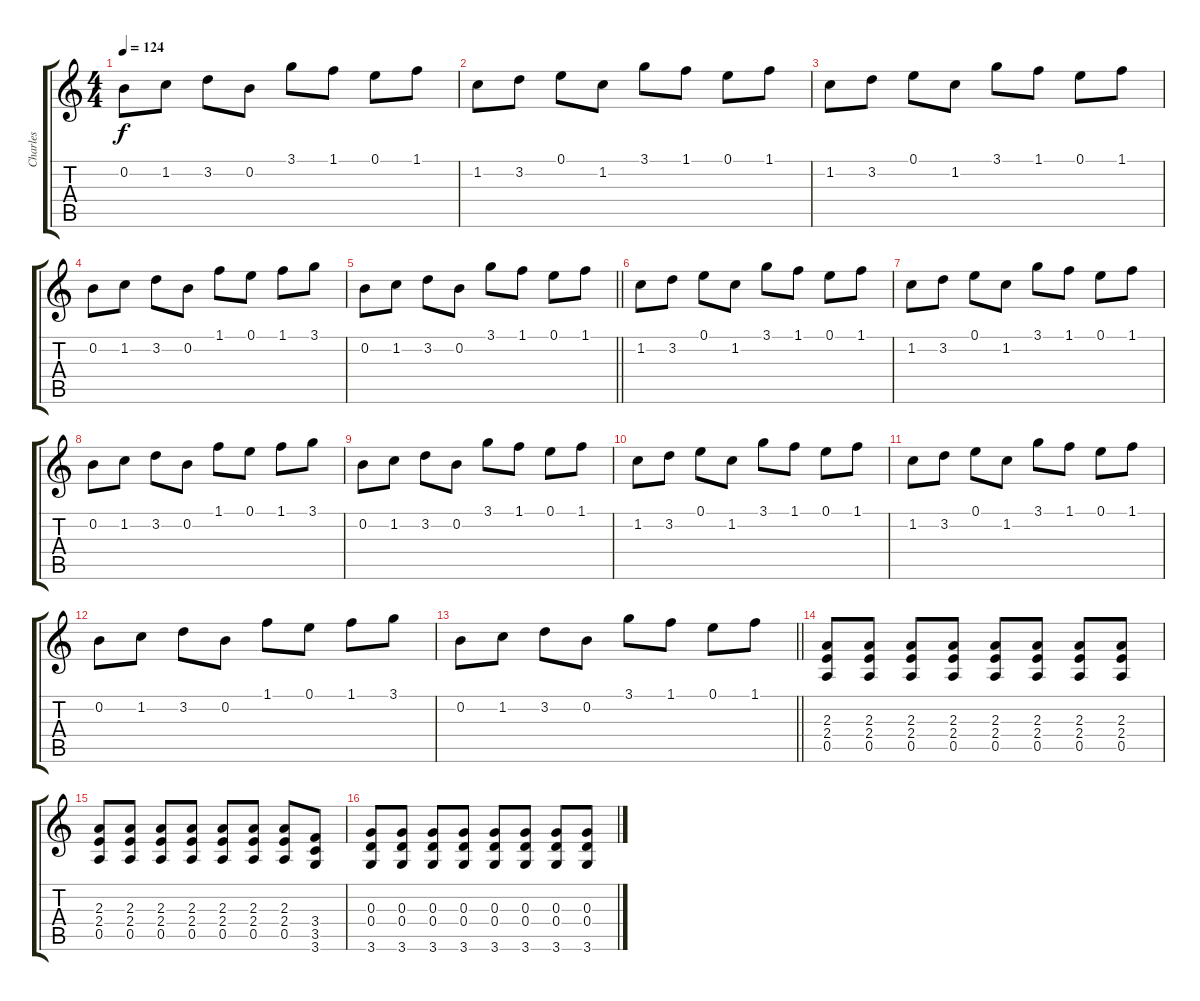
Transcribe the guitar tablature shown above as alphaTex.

\track ("Charles" "Charles") {instrument overdrivenguitar}
\staff {score tabs}
\tuning (E4 B3 G3 D3 A2 E2) {hide}
\ts (4 4)
\tempo 124
\clef g2
\ks c
0.2.8{dy f} 1.2.8 3.2.8 0.2.8 3.1.8 1.1.8 0.1.8 1.1.8 |
1.2.8 3.2.8 0.1.8 1.2.8 3.1.8 1.1.8 0.1.8 1.1.8 |
1.2.8 3.2.8 0.1.8 1.2.8 3.1.8 1.1.8 0.1.8 1.1.8 |
0.2.8 1.2.8 3.2.8 0.2.8 1.1.8 0.1.8 1.1.8 3.1.8 |
\barLineRight lightlight
0.2.8 1.2.8 3.2.8 0.2.8 3.1.8 1.1.8 0.1.8 1.1.8 |
1.2.8 3.2.8 0.1.8 1.2.8 3.1.8 1.1.8 0.1.8 1.1.8 |
1.2.8 3.2.8 0.1.8 1.2.8 3.1.8 1.1.8 0.1.8 1.1.8 |
0.2.8 1.2.8 3.2.8 0.2.8 1.1.8 0.1.8 1.1.8 3.1.8 |
0.2.8 1.2.8 3.2.8 0.2.8 3.1.8 1.1.8 0.1.8 1.1.8 |
1.2.8 3.2.8 0.1.8 1.2.8 3.1.8 1.1.8 0.1.8 1.1.8 |
1.2.8 3.2.8 0.1.8 1.2.8 3.1.8 1.1.8 0.1.8 1.1.8 |
0.2.8 1.2.8 3.2.8 0.2.8 1.1.8 0.1.8 1.1.8 3.1.8 |
\barLineRight lightlight
0.2.8 1.2.8 3.2.8 0.2.8 3.1.8 1.1.8 0.1.8 1.1.8 |
(2.3 2.4 0.5).8 (2.3 2.4 0.5).8 (2.3 2.4 0.5).8 (2.3 2.4 0.5).8 (2.3 2.4 0.5).8 (2.3 2.4 0.5).8 (2.3 2.4 0.5).8 (2.3 2.4 0.5).8 |
(2.3 2.4 0.5).8 (2.3 2.4 0.5).8 (2.3 2.4 0.5).8 (2.3 2.4 0.5).8 (2.3 2.4 0.5).8 (2.3 2.4 0.5).8 (2.3 2.4 0.5).8 (3.4 3.5 3.6).8 |
(0.3 0.4 3.6).8 (0.3 0.4 3.6).8 (0.3 0.4 3.6).8 (0.3 0.4 3.6).8 (0.3 0.4 3.6).8 (0.3 0.4 3.6).8 (0.3 0.4 3.6).8 (0.3 0.4 3.6).8
